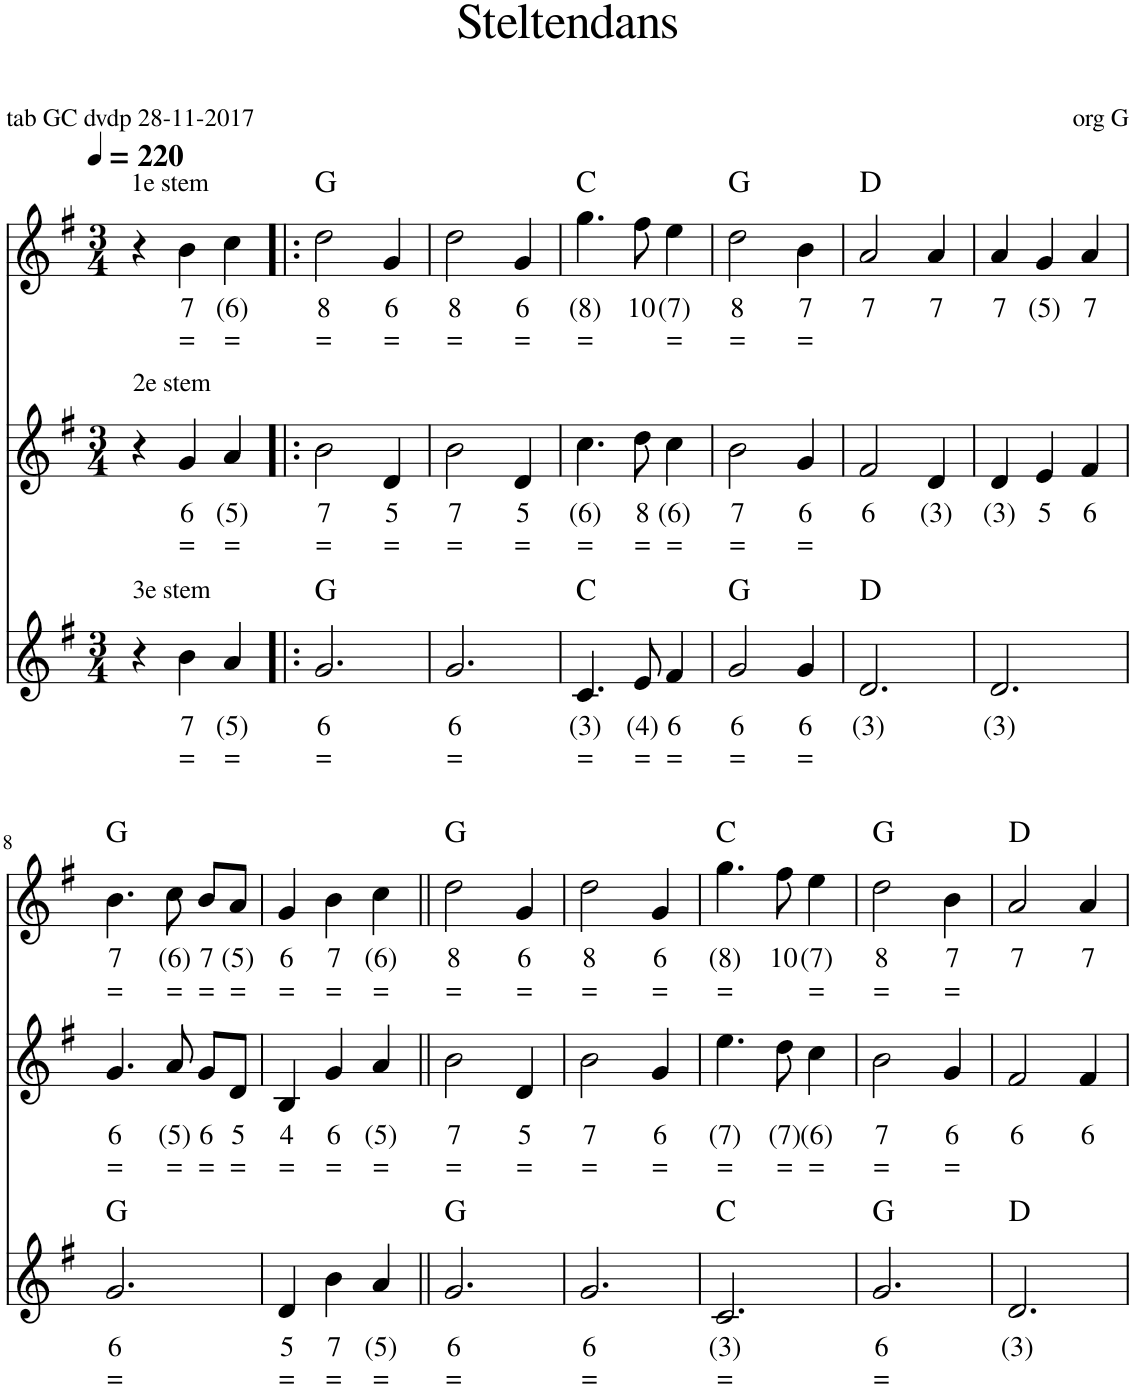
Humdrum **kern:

**kern	**text	**text	**harte	**kern	**text	**text	**kern	**text	**text	**harte
*part3	*part3	*part3	*part3	*part2	*part2	*part2	*part1	*part1	*part1	*part1
*staff3	*staff3	*staff3	*	*staff2	*staff2	*staff2	*staff1	*staff1	*staff1	*
*I"Fagot, Bassoon	*	*	*	*I"Hobo, Oboe	*	*	*I"Bandoneon, Flute	*	*	*
*clefG2	*	*	*	*clefG2	*	*	*clefG2	*	*	*
*k[f#]	*	*	*	*k[f#]	*	*	*k[f#]	*	*	*
*M3/4	*	*	*	*M3/4	*	*	*M3/4	*	*	*
*MM220	*	*	*	*MM220	*	*	*MM220	*	*	*
=1	=1	=1	=1	=1	=1	=1	=1	=1	=1	=1
!	!	!	!	!	!	!	!LO:TX:a:t=1e stem	!	!	!
!	!	!	!	!LO:TX:a:t=2e stem	!	!	!	!	!	!
!LO:TX:a:t=3e stem	!	!	!	!	!	!	!	!	!	!
4r	.	.	.	4r	.	.	4r	.	.	.
!	!LO:LY:b	!LO:LY:b	!	!	!LO:LY:b	!LO:LY:b	!	!LO:LY:b	!LO:LY:b	!
4b\	7	=	.	4g/	6	=	4b\	7	=	.
!	!LO:LY:b	!LO:LY:b	!	!	!LO:LY:b	!LO:LY:b	!	!LO:LY:b	!LO:LY:b	!
4a/	(5)	=	.	4a/	(5)	=	4cc\	(6)	=	.
=2!|:	=2!|:	=2!|:	=2!|:	=2!|:	=2!|:	=2!|:	=2!|:	=2!|:	=2!|:	=2!|:
!	!LO:LY:b	!LO:LY:b	!	!	!LO:LY:b	!LO:LY:b	!	!LO:LY:b	!LO:LY:b	!
2.g/	6	=	G:maj	2b\	7	=	2dd\	8	=	G:maj
!	!	!	!	!	!LO:LY:b	!LO:LY:b	!	!LO:LY:b	!LO:LY:b	!
.	.	.	.	4d/	5	=	4g/	6	=	.
=3	=3	=3	=3	=3	=3	=3	=3	=3	=3	=3
!	!LO:LY:b	!LO:LY:b	!	!	!LO:LY:b	!LO:LY:b	!	!LO:LY:b	!LO:LY:b	!
2.g/	6	=	.	2b\	7	=	2dd\	8	=	.
!	!	!	!	!	!LO:LY:b	!LO:LY:b	!	!LO:LY:b	!LO:LY:b	!
.	.	.	.	4d/	5	=	4g/	6	=	.
=4	=4	=4	=4	=4	=4	=4	=4	=4	=4	=4
!	!LO:LY:b	!LO:LY:b	!	!	!LO:LY:b	!LO:LY:b	!	!LO:LY:b	!LO:LY:b	!
4.c/	(3)	=	C:maj	4.cc\	(6)	=	4.gg\	(8)	=	C:maj
!	!LO:LY:b	!LO:LY:b	!	!	!LO:LY:b	!LO:LY:b	!	!LO:LY:b	!	!
8e/	(4)	=	.	8dd\	8	=	8ff#\	10	.	.
!	!LO:LY:b	!LO:LY:b	!	!	!LO:LY:b	!LO:LY:b	!	!LO:LY:b	!LO:LY:b	!
4f#/	6	=	.	4cc\	(6)	=	4ee\	(7)	=	.
=5	=5	=5	=5	=5	=5	=5	=5	=5	=5	=5
!	!LO:LY:b	!LO:LY:b	!	!	!LO:LY:b	!LO:LY:b	!	!LO:LY:b	!LO:LY:b	!
2g/	6	=	G:maj	2b\	7	=	2dd\	8	=	G:maj
!	!LO:LY:b	!LO:LY:b	!	!	!LO:LY:b	!LO:LY:b	!	!LO:LY:b	!LO:LY:b	!
4g/	6	=	.	4g/	6	=	4b\	7	=	.
=6	=6	=6	=6	=6	=6	=6	=6	=6	=6	=6
!	!LO:LY:b	!	!	!	!LO:LY:b	!	!	!LO:LY:b	!	!
2.d/	(3)	.	D:maj	2f#/	6	.	2a/	7	.	D:maj
!	!	!	!	!	!LO:LY:b	!	!	!LO:LY:b	!	!
.	.	.	.	4d/	(3)	.	4a/	7	.	.
=7	=7	=7	=7	=7	=7	=7	=7	=7	=7	=7
!	!LO:LY:b	!	!	!	!LO:LY:b	!	!	!LO:LY:b	!	!
2.d/	(3)	.	.	4d/	(3)	.	4a/	7	.	.
!	!	!	!	!	!LO:LY:b	!	!	!LO:LY:b	!	!
.	.	.	.	4e/	5	.	4g/	(5)	.	.
!	!	!	!	!	!LO:LY:b	!	!	!LO:LY:b	!	!
.	.	.	.	4f#/	6	.	4a/	7	.	.
!!LO:LB:g=z
=8	=8	=8	=8	=8	=8	=8	=8	=8	=8	=8
!	!LO:LY:b	!LO:LY:b	!	!	!LO:LY:b	!LO:LY:b	!	!LO:LY:b	!LO:LY:b	!
2.g/	6	=	G:maj	4.g/	6	=	4.b\	7	=	G:maj
!	!	!	!	!	!LO:LY:b	!LO:LY:b	!	!LO:LY:b	!LO:LY:b	!
.	.	.	.	8a/	(5)	=	8cc\	(6)	=	.
!	!	!	!	!	!LO:LY:b	!LO:LY:b	!	!LO:LY:b	!LO:LY:b	!
.	.	.	.	8g/L	6	=	8b/L	7	=	.
!	!	!	!	!	!LO:LY:b	!LO:LY:b	!	!LO:LY:b	!LO:LY:b	!
.	.	.	.	8d/J	5	=	8a/J	(5)	=	.
=9	=9	=9	=9	=9	=9	=9	=9	=9	=9	=9
!	!LO:LY:b	!LO:LY:b	!	!	!LO:LY:b	!LO:LY:b	!	!LO:LY:b	!LO:LY:b	!
4d/	5	=	.	4B/	4	=	4g/	6	=	.
!	!LO:LY:b	!LO:LY:b	!	!	!LO:LY:b	!LO:LY:b	!	!LO:LY:b	!LO:LY:b	!
4b\	7	=	.	4g/	6	=	4b\	7	=	.
!	!LO:LY:b	!LO:LY:b	!	!	!LO:LY:b	!LO:LY:b	!	!LO:LY:b	!LO:LY:b	!
4a/	(5)	=	.	4a/	(5)	=	4cc\	(6)	=	.
=10||	=10||	=10||	=10||	=10||	=10||	=10||	=10||	=10||	=10||	=10||
!	!LO:LY:b	!LO:LY:b	!	!	!LO:LY:b	!LO:LY:b	!	!LO:LY:b	!LO:LY:b	!
2.g/	6	=	G:maj	2b\	7	=	2dd\	8	=	G:maj
!	!	!	!	!	!LO:LY:b	!LO:LY:b	!	!LO:LY:b	!LO:LY:b	!
.	.	.	.	4d/	5	=	4g/	6	=	.
=11	=11	=11	=11	=11	=11	=11	=11	=11	=11	=11
!	!LO:LY:b	!LO:LY:b	!	!	!LO:LY:b	!LO:LY:b	!	!LO:LY:b	!LO:LY:b	!
2.g/	6	=	.	2b\	7	=	2dd\	8	=	.
!	!	!	!	!	!LO:LY:b	!LO:LY:b	!	!LO:LY:b	!LO:LY:b	!
.	.	.	.	4g/	6	=	4g/	6	=	.
=12	=12	=12	=12	=12	=12	=12	=12	=12	=12	=12
!	!LO:LY:b	!LO:LY:b	!	!	!LO:LY:b	!LO:LY:b	!	!LO:LY:b	!LO:LY:b	!
2.c/	(3)	=	C:maj	4.ee\	(7)	=	4.gg\	(8)	=	C:maj
!	!	!	!	!	!LO:LY:b	!LO:LY:b	!	!LO:LY:b	!	!
.	.	.	.	8dd\	(7)	=	8ff#\	10	.	.
!	!	!	!	!	!LO:LY:b	!LO:LY:b	!	!LO:LY:b	!LO:LY:b	!
.	.	.	.	4cc\	(6)	=	4ee\	(7)	=	.
=13	=13	=13	=13	=13	=13	=13	=13	=13	=13	=13
!	!LO:LY:b	!LO:LY:b	!	!	!LO:LY:b	!LO:LY:b	!	!LO:LY:b	!LO:LY:b	!
2.g/	6	=	G:maj	2b\	7	=	2dd\	8	=	G:maj
!	!	!	!	!	!LO:LY:b	!LO:LY:b	!	!LO:LY:b	!LO:LY:b	!
.	.	.	.	4g/	6	=	4b\	7	=	.
=14	=14	=14	=14	=14	=14	=14	=14	=14	=14	=14
!	!LO:LY:b	!	!	!	!LO:LY:b	!	!	!LO:LY:b	!	!
2.d/	(3)	.	D:maj	2f#/	6	.	2a/	7	.	D:maj
!	!	!	!	!	!LO:LY:b	!	!	!LO:LY:b	!	!
.	.	.	.	4f#/	6	.	4a/	7	.	.
=	=	=	=	=	=	=	=	=	=	=
*-	*-	*-	*-	*-	*-	*-	*-	*-	*-	*-
